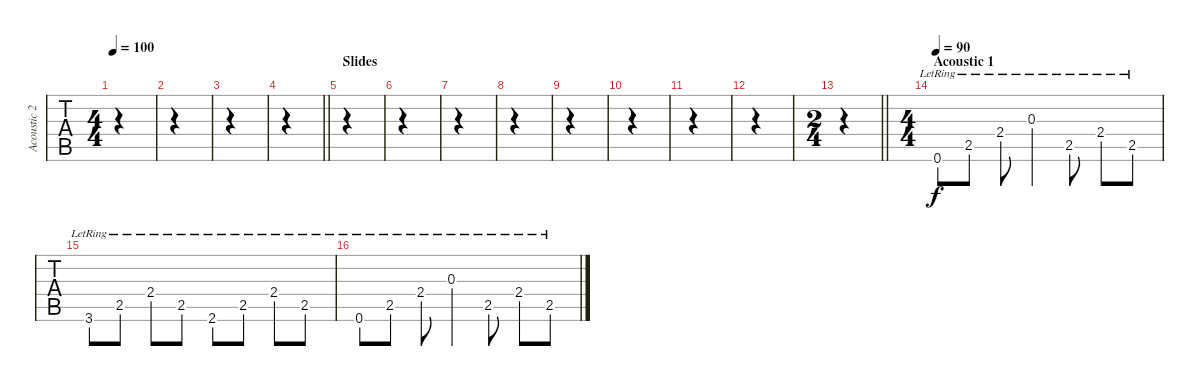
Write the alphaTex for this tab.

\track ("Acoustic 2" "Acoustic 2") {instrument acousticguitarsteel}
\staff {tabs}
\tuning (D4 A3 F3 C3 G2 D2) {hide}
\ts (4 4)
\tempo 100
\clef g2
\ks c
|
|
|
\barLineRight lightlight
|
\section ("" "Slides")
|
|
|
|
|
|
|
|
\ts (2 4)
\barLineRight lightlight
|
\ts (4 4)
\section ("" "Acoustic 1")
\tempo 90
0.6{lr}.8 2.5{lr}.8 2.4{lr}.8 0.3{lr}.4 2.5{lr}.8 2.4{lr}.8 2.5{lr}.8 |
3.6{lr}.8 2.5{lr}.8 2.4{lr}.8 2.5{lr}.8 2.6{lr}.8 2.5{lr}.8 2.4{lr}.8 2.5{lr}.8 |
0.6{lr}.8 2.5{lr}.8 2.4{lr}.8 0.3{lr}.4 2.5{lr}.8 2.4{lr}.8 2.5{lr}.8
